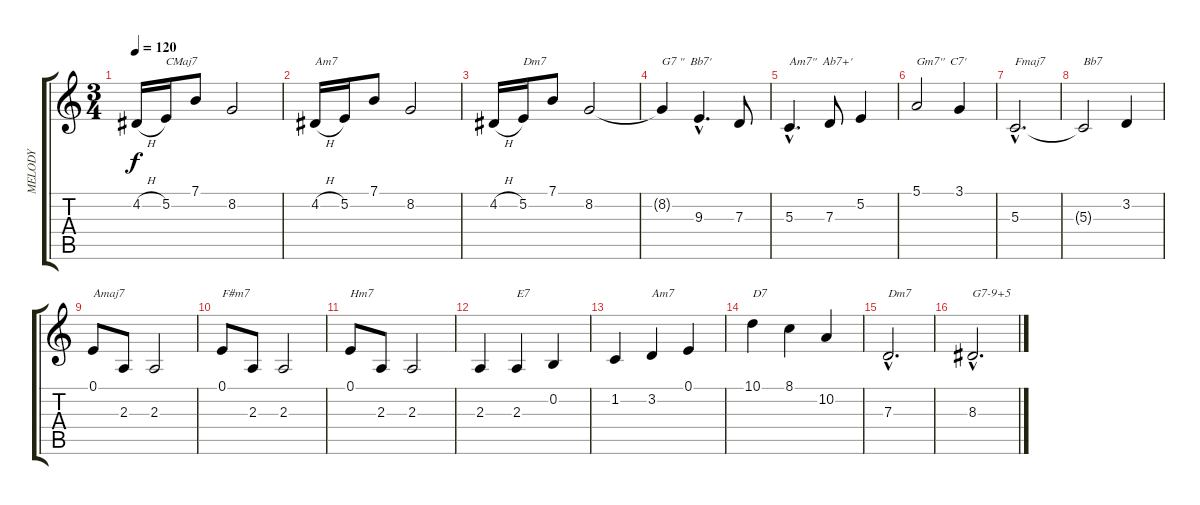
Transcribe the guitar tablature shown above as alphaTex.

\track ("MELODY" "MELODY") {instrument trumpet}
\staff {score tabs}
\tuning (E4 B3 G3 D3 A2 E2) {hide}
\ts (3 4)
\tempo 120
\clef g2
\ks c
4.2{h}.16{dy f instrument trumpet} 5.2.16{txt "CMaj7"} 7.1.8 8.2.2 |
4.2{h}.16{txt "Am7"} 5.2.16 7.1.8 8.2.2 |
4.2{h}.16 5.2.16{txt "Dm7"} 7.1.8 8.2.2 |
8.2{t}.4{txt "G7 ''  Bb7'"} 9.3{hac}.4{d} 7.3.8 |
5.3{hac}.4{d txt "Am7''  Ab7+'"} 7.3.8 5.2.4 |
5.1.2{txt "Gm7''  C7'"} 3.1.4 |
5.3{hac}.2{d txt "Fmaj7"} |
5.3{t}.2{txt "Bb7"} 3.2.4 |
0.1.8{txt "Amaj7"} 2.3.8 2.3.2 |
0.1.8{txt "F#m7"} 2.3.8 2.3.2 |
0.1.8{txt "Hm7"} 2.3.8 2.3.2 |
2.3.4 2.3.4{txt "E7"} 0.2.4 |
1.2.4 3.2.4{txt "Am7"} 0.1.4 |
10.1.4{txt "D7"} 8.1.4 10.2.4 |
7.3{hac}.2{d txt "Dm7"} |
8.3{hac}.2{d txt "G7-9+5"}
